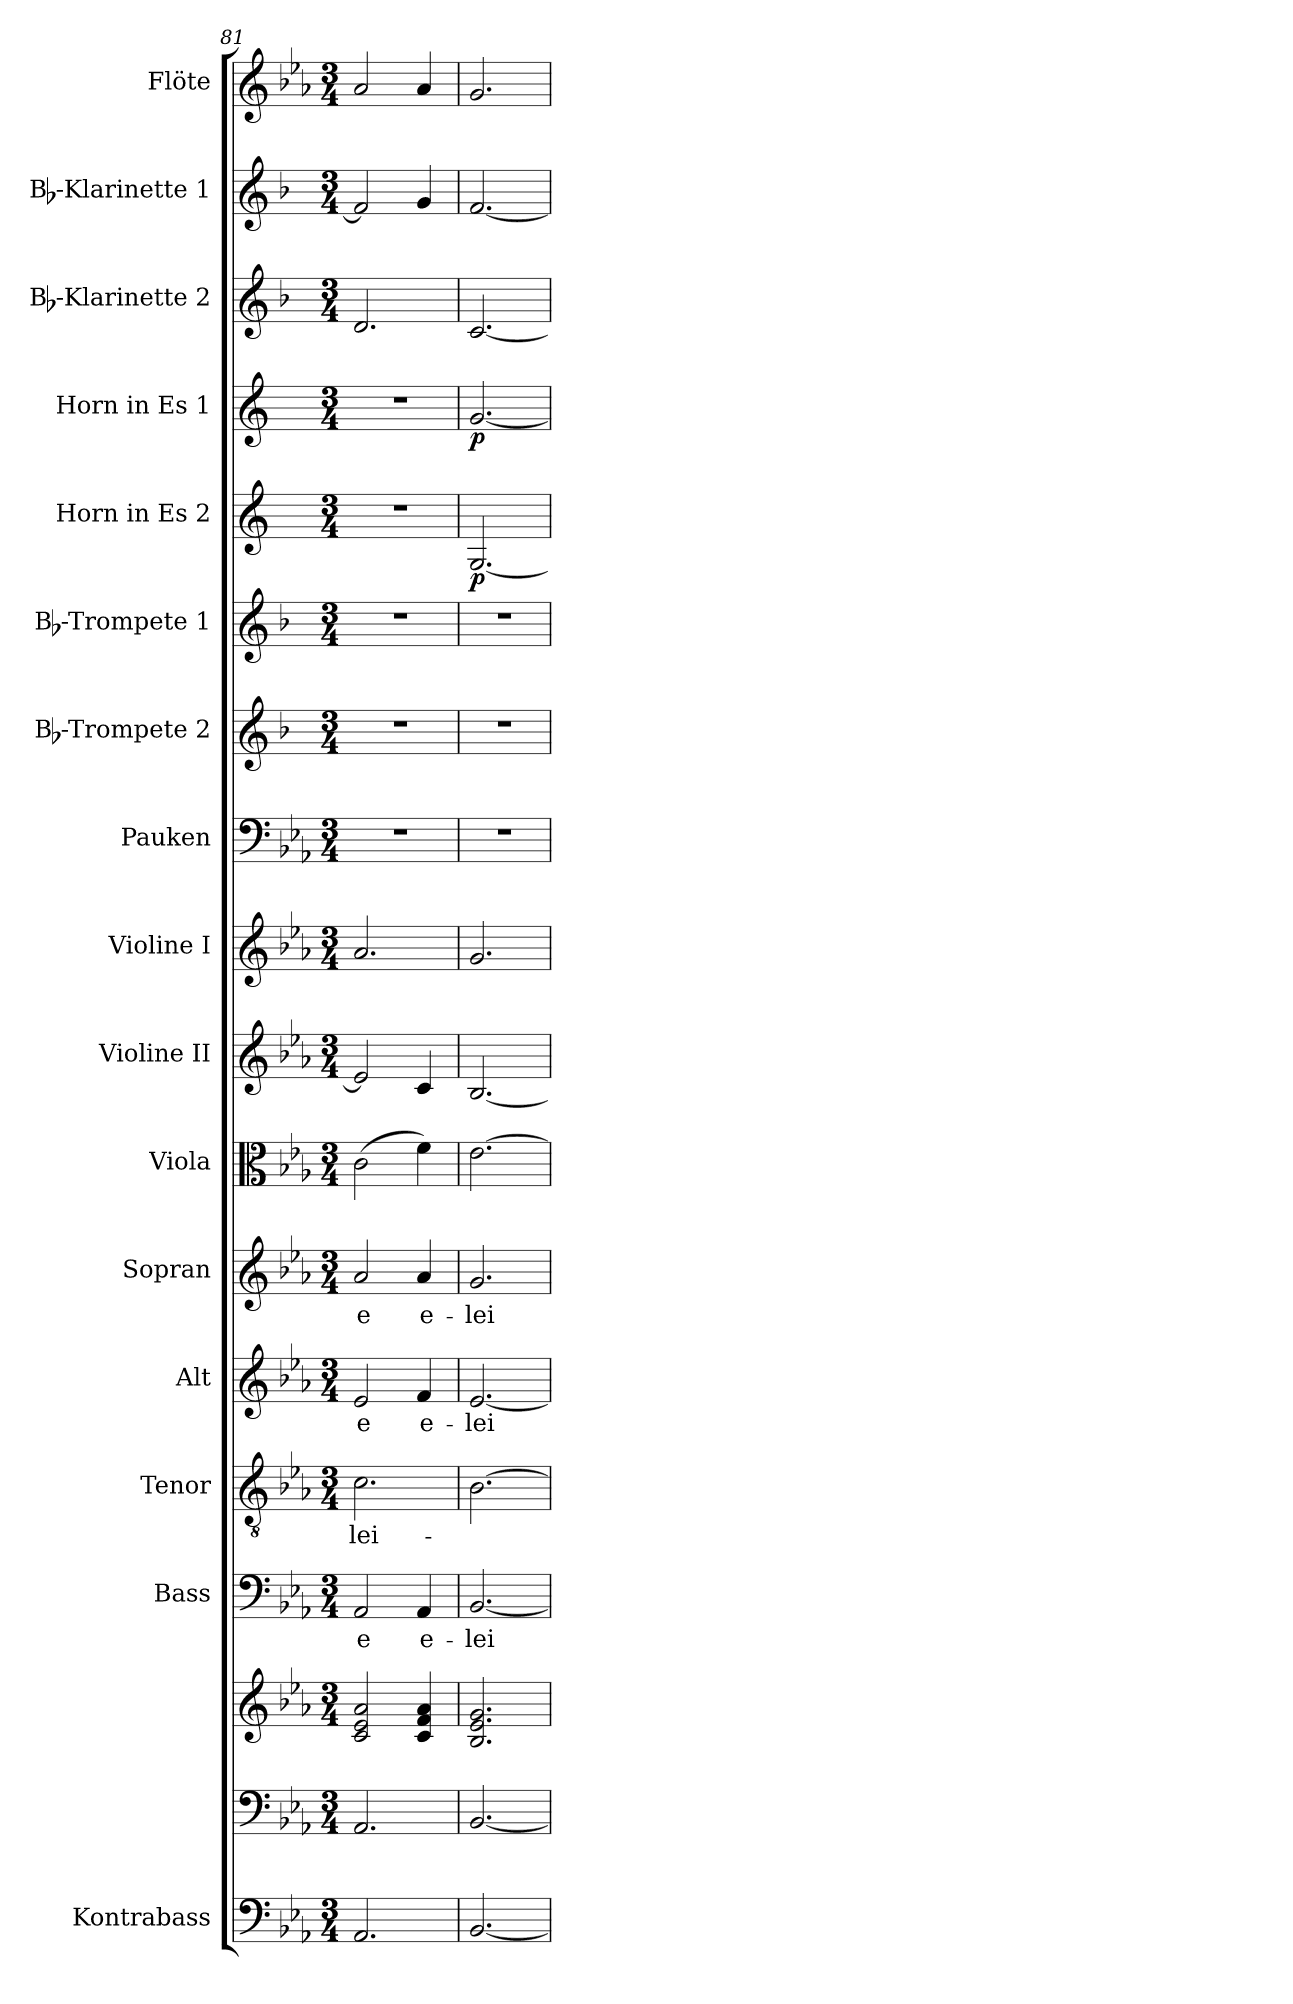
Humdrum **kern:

**kern	**kern	**kern	**kern	**text	**kern	**text	**kern	**text	**kern	**text	**kern	**kern	**kern	**kern	**kern	**kern	**kern	**dynam	**kern	**dynam	**kern	**kern	**kern
*part17	*part16	*part16	*part15	*part15	*part14	*part14	*part13	*part13	*part12	*part12	*part11	*part10	*part9	*part8	*part7	*part6	*part5	*part5	*part4	*part4	*part3	*part2	*part1
*staff18	*staff17	*staff16	*staff15	*staff15	*staff14	*staff14	*staff13	*staff13	*staff12	*staff12	*staff11	*staff10	*staff9	*staff8	*staff7	*staff6	*staff5	*staff5	*staff4	*staff4	*staff3	*staff2	*staff1
*I"Kontrabass	*	*	*I"Bass	*	*I"Tenor	*	*I"Alt	*	*I"Sopran	*	*I"Viola	*I"Violine II	*I"Violine I	*I"Pauken	*I"Bb-Trompete 2	*I"Bb-Trompete 1	*I"Horn in Es 2	*	*I"Horn in Es 1	*	*I"Bb-Klarinette 2	*I"Bb-Klarinette 1	*I"Flöte
*I'Kb.	*	*	*I'B.	*	*I'T.	*	*I'A.	*	*I'S.	*	*I'Vla.	*I'Vl. II	*I'Vl. I	*I'Pk.	*I'Bb Trp. 2	*I'Bb Trp. 1	*	*	*	*	*I'Bb Kl. 2	*I'Bb Kl. 1	*I'Fl.
*clefF4	*clefF4	*clefG2	*clefF4	*	*clefGv2	*	*clefG2	*	*clefG2	*	*clefC3	*clefG2	*clefG2	*clefF4	*clefG2	*clefG2	*clefG2	*	*clefG2	*	*clefG2	*clefG2	*clefG2
*ITrd7c12	*	*	*	*	*	*	*	*	*	*	*	*	*	*	*ITrd1c2	*ITrd1c2	*ITrd5c9	*	*ITrd5c9	*	*ITrd1c2	*ITrd1c2	*
*k[b-e-a-]	*k[b-e-a-]	*k[b-e-a-]	*k[b-e-a-]	*	*k[b-e-a-]	*	*k[b-e-a-]	*	*k[b-e-a-]	*	*k[b-e-a-]	*k[b-e-a-]	*k[b-e-a-]	*k[b-e-a-]	*k[b-e-a-]	*k[b-e-a-]	*k[b-e-a-]	*	*k[b-e-a-]	*	*k[b-e-a-]	*k[b-e-a-]	*k[b-e-a-]
*E-:	*E-:	*E-:	*E-:	*	*E-:	*	*E-:	*	*E-:	*	*E-:	*E-:	*E-:	*E-:	*E-:	*E-:	*E-:	*	*E-:	*	*E-:	*E-:	*E-:
*M3/4	*M3/4	*M3/4	*M3/4	*	*M3/4	*	*M3/4	*	*M3/4	*	*M3/4	*M3/4	*M3/4	*M3/4	*M3/4	*M3/4	*M3/4	*	*M3/4	*	*M3/4	*M3/4	*M3/4
=81	=81	=81	=81	=81	=81	=81	=81	=81	=81	=81	=81	=81	=81	=81	=81	=81	=81	=81	=81	=81	=81	=81	=81
!	!	!	!	!LO:LY:b	!	!LO:LY:b	!	!LO:LY:b	!	!LO:LY:b	!	!	!	!	!	!	!	!	!	!	!	!	!
2.AAA-/	2.AA-/	2c/ 2e-/ 2a-/	2AA-/	-e	2.c\	-lei-	2e-/	-e	2a-/	-e	(>2c\	2e-/]	2.a-/	2.r	2.r	2.r	2.r	.	2.r	.	2.c/	2e-/]	2a-/
!	!	!	!	!LO:LY:b	!	!	!	!LO:LY:b	!	!LO:LY:b	!	!	!	!	!	!	!	!	!	!	!	!	!
.	.	4c/ 4f/ 4a-/	4AA-/	e-	.	.	4f/	e-	4a-/	e-	4f\)	4c/	.	.	.	.	.	.	.	.	.	4f/	4a-/
=82	=82	=82	=82	=82	=82	=82	=82	=82	=82	=82	=82	=82	=82	=82	=82	=82	=82	=82	=82	=82	=82	=82	=82
!	!	!	!	!LO:LY:b	!	!	!	!LO:LY:b	!	!LO:LY:b	!	!	!	!	!	!	!	!LO:DY:b	!	!LO:DY:b	!	!	!
[2.BBB-/	[2.BB-/	2.B-/ 2.e-/ 2.g/	[2.BB-/	-lei-	[2.B-\	.	[2.e-/	-lei-	2.g/	-lei-	[2.e-\	[2.B-/	2.g/	2.r	2.r	2.r	[2.BB-/	p	[2.B-/	p	[2.B-/	[2.e-/	2.g/
=	=	=	=	=	=	=	=	=	=	=	=	=	=	=	=	=	=	=	=	=	=	=	=
*-	*-	*-	*-	*-	*-	*-	*-	*-	*-	*-	*-	*-	*-	*-	*-	*-	*-	*-	*-	*-	*-	*-	*-
